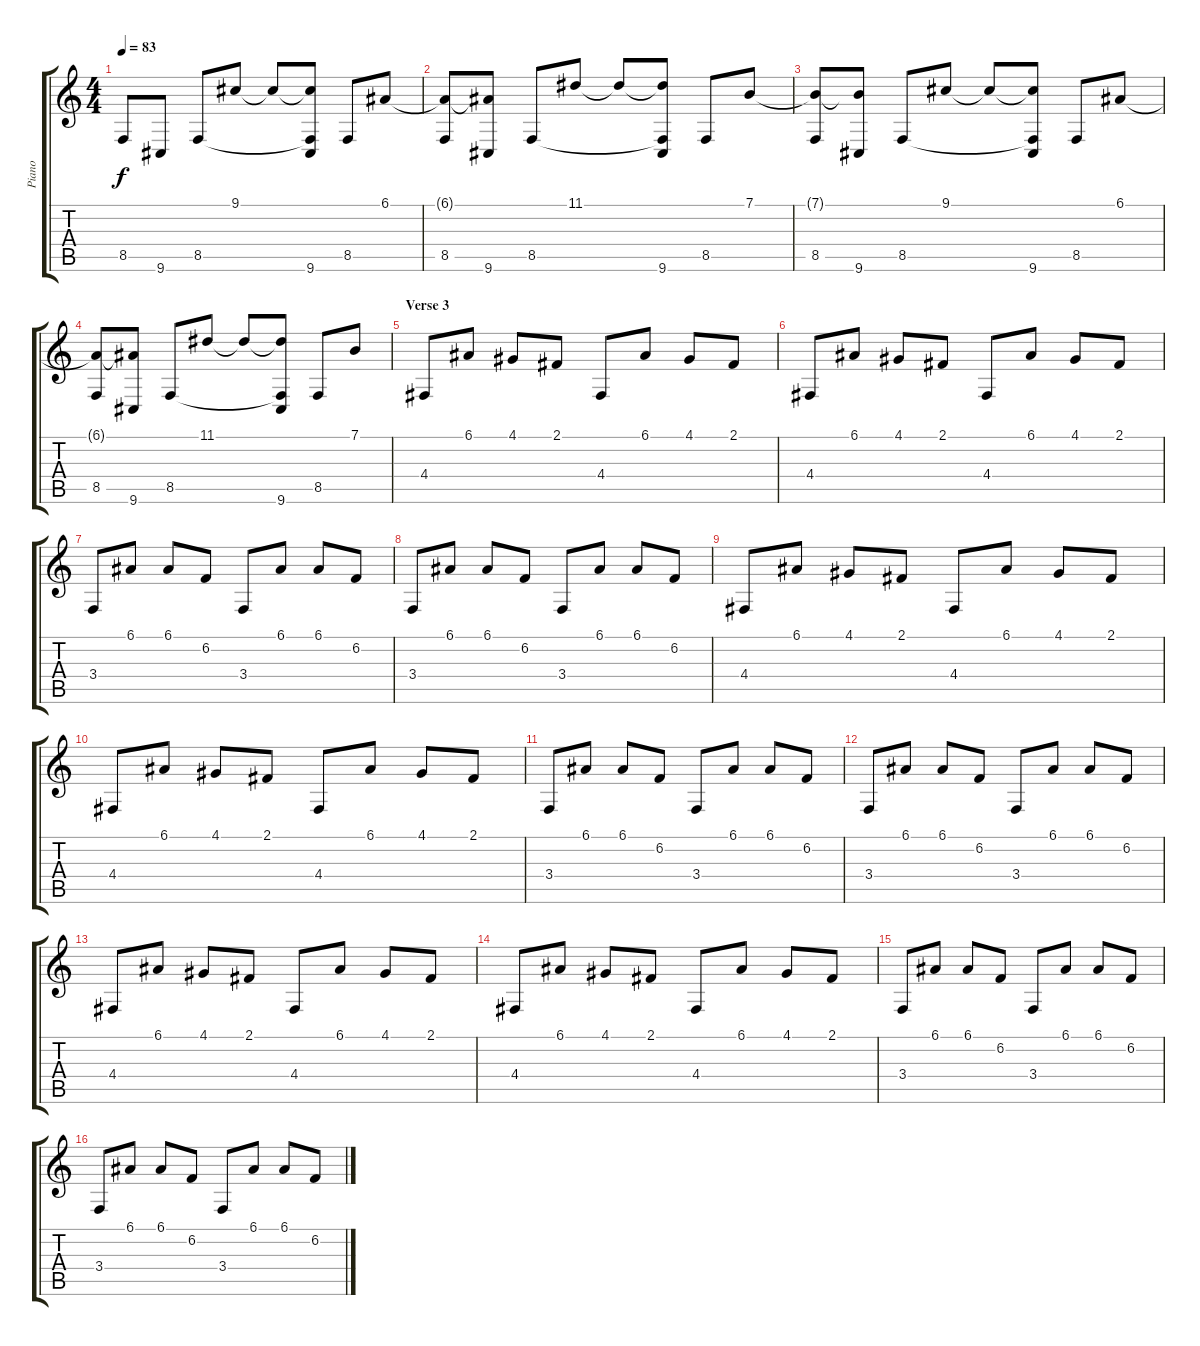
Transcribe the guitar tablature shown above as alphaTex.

\track ("Piano" "Piano") {instrument acousticgrandpiano}
\staff {score tabs}
\tuning (E4 B3 G3 D3 A2 E2) {hide}
\ts (4 4)
\tempo 83
\clef g2
\ks c
8.5.8{dy f} 9.6.8 8.5.8 9.1.8 9.1{t}.8 (9.1{t} 8.5{t} 9.6).8 8.5.8 6.1.8 |
(6.1{t} 8.5).8 (6.1{t} 9.6).8 8.5.8 11.1.8 11.1{t}.8 (11.1{t} 8.5{t} 9.6).8 8.5.8 7.1.8 |
(7.1{t} 8.5).8 (7.1{t} 9.6).8 8.5.8 9.1.8 9.1{t}.8 (9.1{t} 8.5{t} 9.6).8 8.5.8 6.1.8 |
(6.1{t} 8.5).8 (6.1{t} 9.6).8 8.5.8 11.1.8 11.1{t}.8 (11.1{t} 8.5{t} 9.6).8 8.5.8 7.1.8 |
\section ("" "Verse 3")
4.4.8{volume 9} 6.1.8 4.1.8 2.1.8 4.4.8 6.1.8 4.1.8 2.1.8 |
4.4.8 6.1.8 4.1.8 2.1.8 4.4.8 6.1.8 4.1.8 2.1.8 |
3.4.8 6.1.8 6.1.8 6.2.8 3.4.8 6.1.8 6.1.8 6.2.8 |
3.4.8 6.1.8 6.1.8 6.2.8 3.4.8 6.1.8 6.1.8 6.2.8 |
4.4.8 6.1.8 4.1.8 2.1.8 4.4.8 6.1.8 4.1.8 2.1.8 |
4.4.8 6.1.8 4.1.8 2.1.8 4.4.8 6.1.8 4.1.8 2.1.8 |
3.4.8 6.1.8 6.1.8 6.2.8 3.4.8 6.1.8 6.1.8 6.2.8 |
3.4.8 6.1.8 6.1.8 6.2.8 3.4.8 6.1.8 6.1.8 6.2.8 |
4.4.8 6.1.8 4.1.8 2.1.8 4.4.8 6.1.8 4.1.8 2.1.8 |
4.4.8 6.1.8 4.1.8 2.1.8 4.4.8 6.1.8 4.1.8 2.1.8 |
3.4.8 6.1.8 6.1.8 6.2.8 3.4.8 6.1.8 6.1.8 6.2.8 |
3.4.8 6.1.8 6.1.8 6.2.8 3.4.8 6.1.8 6.1.8 6.2.8
